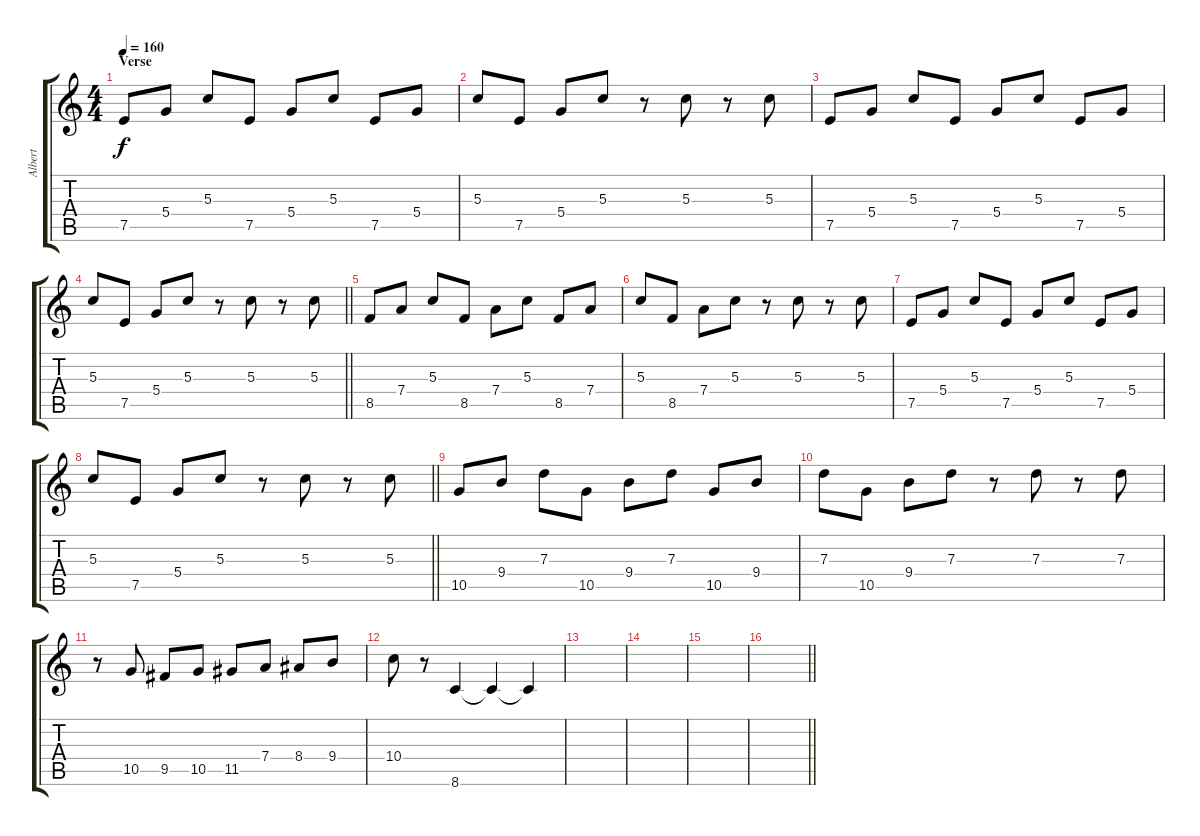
\track ("Albert " "Albert ") {instrument electricguitarmuted}
\staff {score tabs}
\tuning (E4 B3 G3 D3 A2 E2) {hide}
\ts (4 4)
\section ("" "Verse")
\tempo 160
\clef g2
\ks c
7.5.8{dy f} 5.4.8 5.3.8 7.5.8 5.4.8 5.3.8 7.5.8 5.4.8 |
5.3.8 7.5.8 5.4.8 5.3.8 r.8 5.3.8 r.8 5.3.8 |
7.5.8 5.4.8 5.3.8 7.5.8 5.4.8 5.3.8 7.5.8 5.4.8 |
\barLineRight lightlight
5.3.8 7.5.8 5.4.8 5.3.8 r.8 5.3.8 r.8 5.3.8 |
8.5.8 7.4.8 5.3.8 8.5.8 7.4.8 5.3.8 8.5.8 7.4.8 |
5.3.8 8.5.8 7.4.8 5.3.8 r.8 5.3.8 r.8 5.3.8 |
7.5.8 5.4.8 5.3.8 7.5.8 5.4.8 5.3.8 7.5.8 5.4.8 |
\barLineRight lightlight
5.3.8 7.5.8 5.4.8 5.3.8 r.8 5.3.8 r.8 5.3.8 |
10.5.8 9.4.8 7.3.8 10.5.8 9.4.8 7.3.8 10.5.8 9.4.8 |
7.3.8 10.5.8 9.4.8 7.3.8 r.8 7.3.8 r.8 7.3.8 |
r.8 10.5.8 9.5.8 10.5.8 11.5.8 7.4.8 8.4.8 9.4.8 |
10.4.8 r.8 8.6.4 8.6{t}.4 8.6{t}.4 |
|
|
|
\barLineRight lightlight
